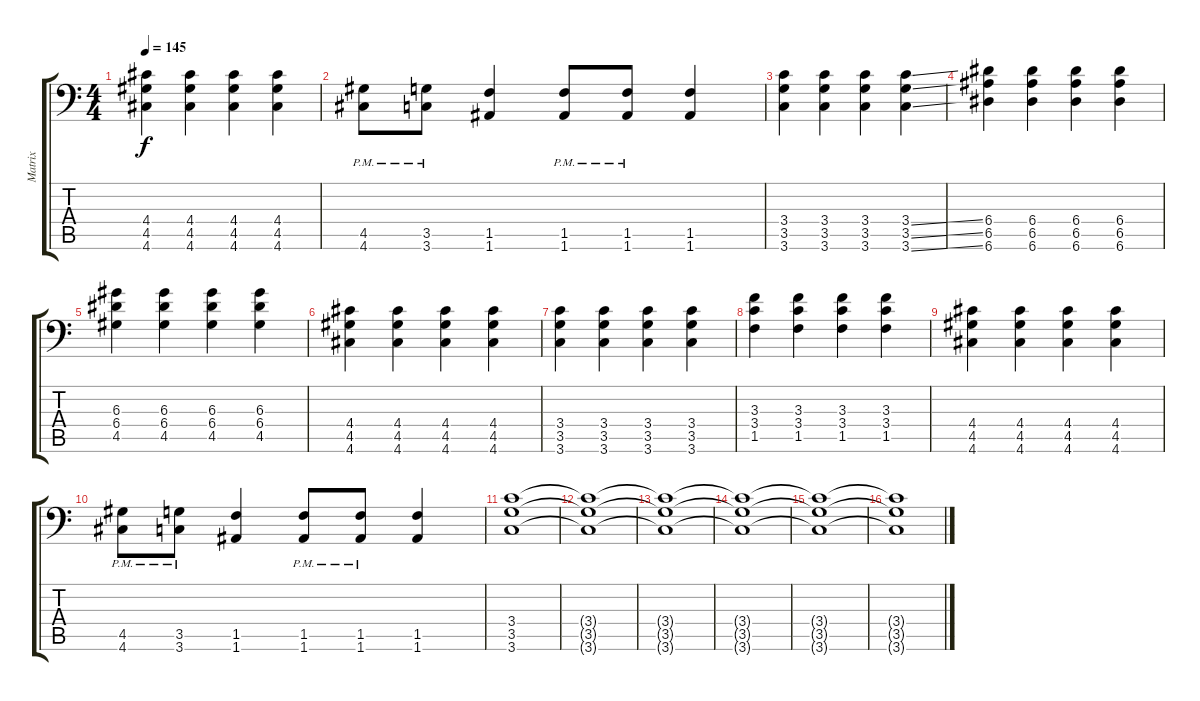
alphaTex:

\track ("Matrix" "Matrix") {instrument distortionguitar}
\staff {score tabs}
\tuning (B3 Gb3 D3 A2 E2 A1) {hide}
\ts (4 4)
\tempo 145
\clef f4
\ks c
(4.4 4.5 4.6).4{dy f} (4.4 4.5 4.6).4 (4.4 4.5 4.6).4 (4.4 4.5 4.6).4 |
(4.5{pm} 4.6{pm}).8 (3.5{pm} 3.6{pm}).8 (1.5 1.6).4 (1.5{pm} 1.6{pm}).8 (1.5{pm} 1.6{pm}).8 (1.5 1.6).4 |
(3.4 3.5 3.6).4 (3.4 3.5 3.6).4 (3.4 3.5 3.6).4 (3.4{ss} 3.5{ss} 3.6{ss}).4 |
(6.4 6.5 6.6).4 (6.4 6.5 6.6).4 (6.4 6.5 6.6).4 (6.4 6.5 6.6).4 |
(6.3 6.4 4.5).4 (6.3 6.4 4.5).4 (6.3 6.4 4.5).4 (6.3 6.4 4.5).4 |
(4.4 4.5 4.6).4 (4.4 4.5 4.6).4 (4.4 4.5 4.6).4 (4.4 4.5 4.6).4 |
(3.4 3.5 3.6).4 (3.4 3.5 3.6).4 (3.4 3.5 3.6).4 (3.4 3.5 3.6).4 |
(3.3 3.4 1.5).4 (3.3 3.4 1.5).4 (3.3 3.4 1.5).4 (3.3 3.4 1.5).4 |
(4.4 4.5 4.6).4 (4.4 4.5 4.6).4 (4.4 4.5 4.6).4 (4.4 4.5 4.6).4 |
(4.5{pm} 4.6{pm}).8 (3.5{pm} 3.6{pm}).8 (1.5 1.6).4 (1.5{pm} 1.6{pm}).8 (1.5{pm} 1.6{pm}).8 (1.5 1.6).4 |
(3.4 3.5 3.6).1 |
(3.4{t} 3.5{t} 3.6{t}).1 |
(3.4{t} 3.5{t} 3.6{t}).1 |
(3.4{t} 3.5{t} 3.6{t}).1 |
(3.4{t} 3.5{t} 3.6{t}).1 |
(3.4{t} 3.5{t} 3.6{t}).1
